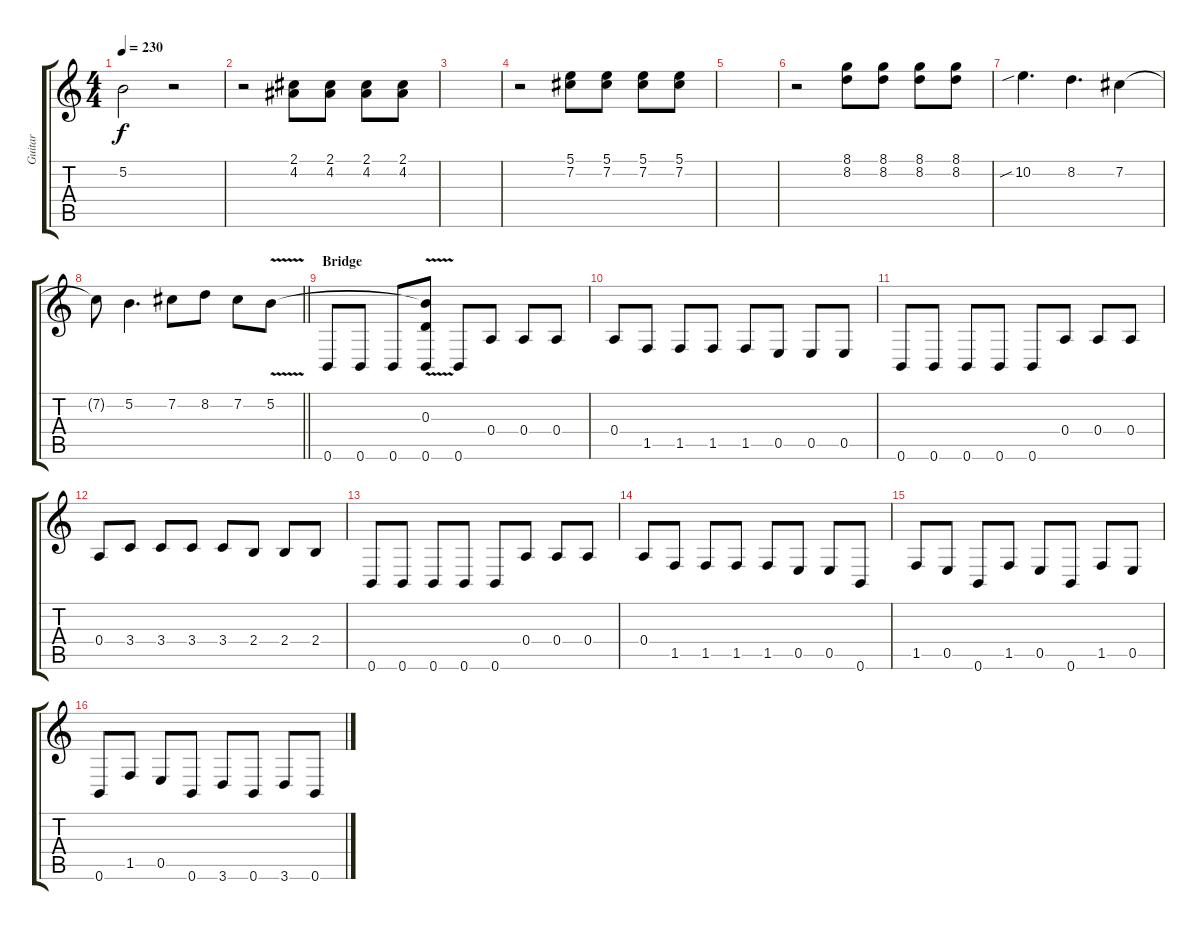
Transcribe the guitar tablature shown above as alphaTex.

\track ("Guitar" "Guitar") {instrument distortionguitar}
\staff {score tabs}
\tuning (B3 Gb3 D3 A2 E2 B1) {hide}
\ts (4 4)
\tempo 230
\clef g2
\ks c
5.2{t}.2{dy f} r.2 |
r.2 (2.1 4.2).8 (2.1 4.2).8 (2.1 4.2).8 (2.1 4.2).8 |
|
r.2 (5.1 7.2).8 (5.1 7.2).8 (5.1 7.2).8 (5.1 7.2).8 |
|
r.2 (8.1 8.2).8 (8.1 8.2).8 (8.1 8.2).8 (8.1 8.2).8 |
10.2{sib}.4{d} 8.2.4{d} 7.2.4 |
\barLineRight lightlight
7.2{t}.8 5.2.4{d} 7.2.8 8.2.8 7.2.8 5.2{v}.8 |
\section ("" "Bridge")
0.6.8 0.6.8 0.6.8 (5.2{t} 0.3 0.6).8 0.6.8 0.4.8 0.4.8 0.4.8 |
0.4.8 1.5.8 1.5.8 1.5.8 1.5.8 0.5.8 0.5.8 0.5.8 |
0.6.8 0.6.8 0.6.8 0.6.8 0.6.8 0.4.8 0.4.8 0.4.8 |
0.4.8 3.4.8 3.4.8 3.4.8 3.4.8 2.4.8 2.4.8 2.4.8 |
0.6.8 0.6.8 0.6.8 0.6.8 0.6.8 0.4.8 0.4.8 0.4.8 |
0.4.8 1.5.8 1.5.8 1.5.8 1.5.8 0.5.8 0.5.8 0.6.8 |
1.5.8 0.5.8 0.6.8 1.5.8 0.5.8 0.6.8 1.5.8 0.5.8 |
0.6.8 1.5.8 0.5.8 0.6.8 3.6.8 0.6.8 3.6.8 0.6.8
